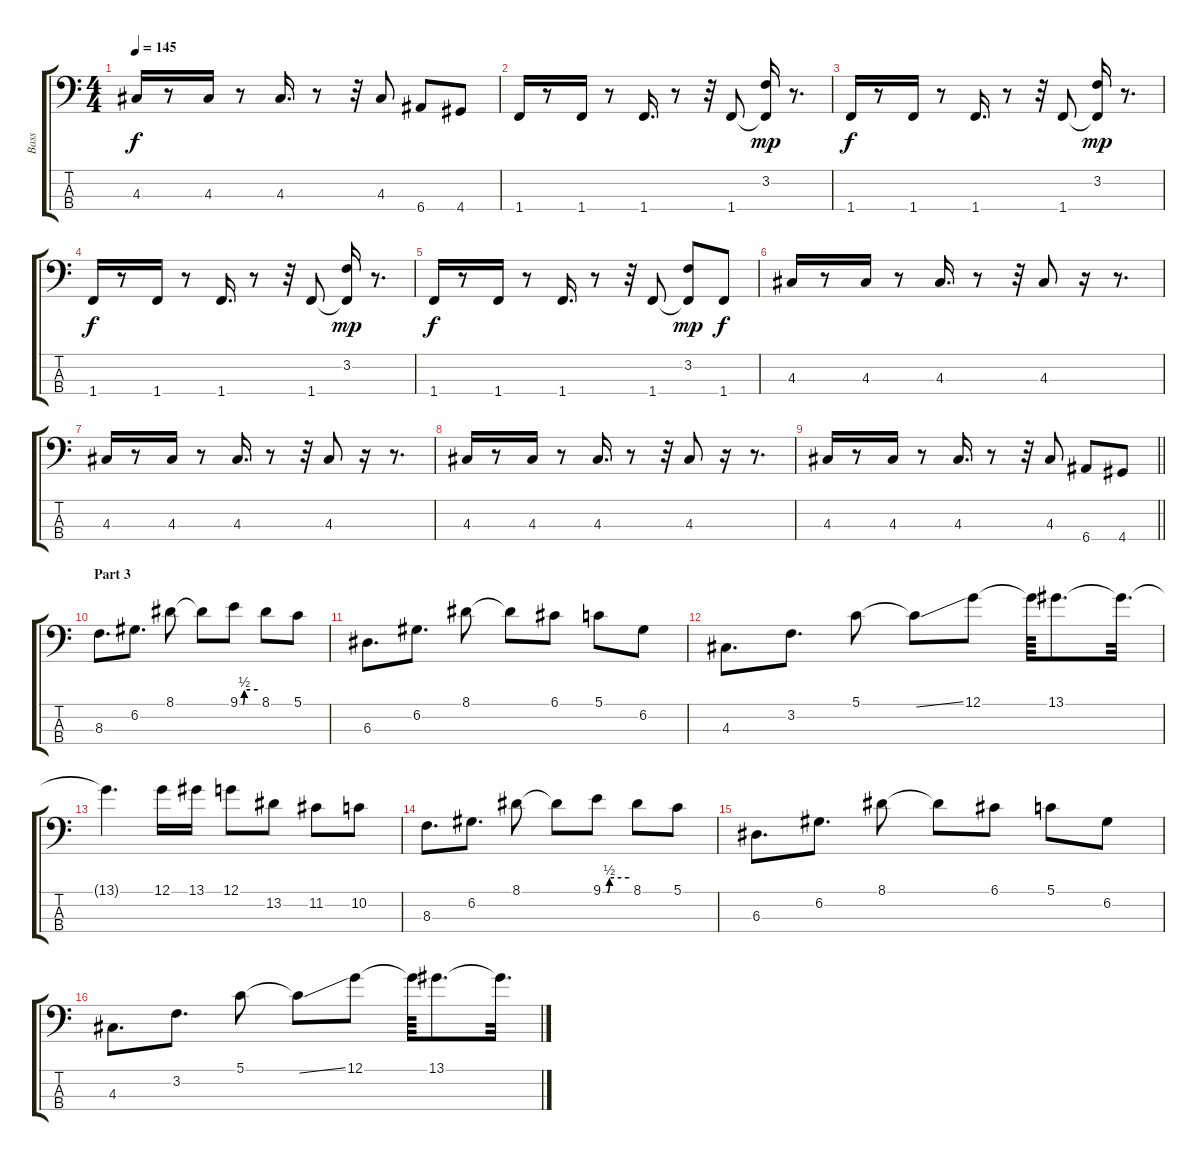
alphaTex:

\track ("Bass" "Bass") {instrument electricbassfinger}
\staff {score tabs}
\tuning (G2 D2 A1 E1) {hide}
\ts (4 4)
\tempo 145
\clef f4
\ks c
4.3.16{dy f} r.8 4.3.16 r.8 4.3.16{d} r.8 r.32 4.3.8 6.4.8 4.4.8 |
1.4.16 r.8 1.4.16 r.8 1.4.16{d} r.8 r.32 1.4.8 (3.2 1.4{t}).16{dy mp} r.8{d} |
1.4.16{dy f} r.8 1.4.16 r.8 1.4.16{d} r.8 r.32 1.4.8 (3.2 1.4{t}).16{dy mp} r.8{d} |
1.4.16{dy f} r.8 1.4.16 r.8 1.4.16{d} r.8 r.32 1.4.8 (3.2 1.4{t}).16{dy mp} r.8{d} |
1.4.16{dy f} r.8 1.4.16 r.8 1.4.16{d} r.8 r.32 1.4.8 (3.2 1.4{t}).8{dy mp} 1.4.8{dy f} |
4.3.16 r.8 4.3.16 r.8 4.3.16{d} r.8 r.32 4.3.8 r.16 r.8{d} |
4.3.16 r.8 4.3.16 r.8 4.3.16{d} r.8 r.32 4.3.8 r.16 r.8{d} |
4.3.16 r.8 4.3.16 r.8 4.3.16{d} r.8 r.32 4.3.8 r.16 r.8{d} |
\barLineRight lightlight
4.3.16 r.8 4.3.16 r.8 4.3.16{d} r.8 r.32 4.3.8 6.4.8 4.4.8 |
\section ("" "Part 3")
8.3.8{d} 6.2.8{d} 8.1.8 8.1{t}.8 9.1{be (custom 0 0 5 0 10 0 15 2 58 2 60 2)}.8 8.1.8 5.1.8 |
6.3.8{d} 6.2.8{d} 8.1.8 8.1{t}.8 6.1.8 5.1.8 6.2.8 |
4.3.8{d} 3.2.8{d} 5.1.8 5.1{ss t}.8 12.1.8 12.1{t}.64 13.1.8{d} 13.1{t}.32{d} |
13.1{t}.4{d} 12.1.16 13.1.16 12.1.8 13.2.8 11.2.8 10.2.8 |
8.3.8{d} 6.2.8{d} 8.1.8 8.1{t}.8 9.1{be (custom 0 0 5 0 10 0 15 2 58 2 60 2)}.8 8.1.8 5.1.8 |
6.3.8{d} 6.2.8{d} 8.1.8 8.1{t}.8 6.1.8 5.1.8 6.2.8 |
4.3.8{d} 3.2.8{d} 5.1.8 5.1{ss t}.8 12.1.8 12.1{t}.64 13.1.8{d} 13.1{t}.32{d}
